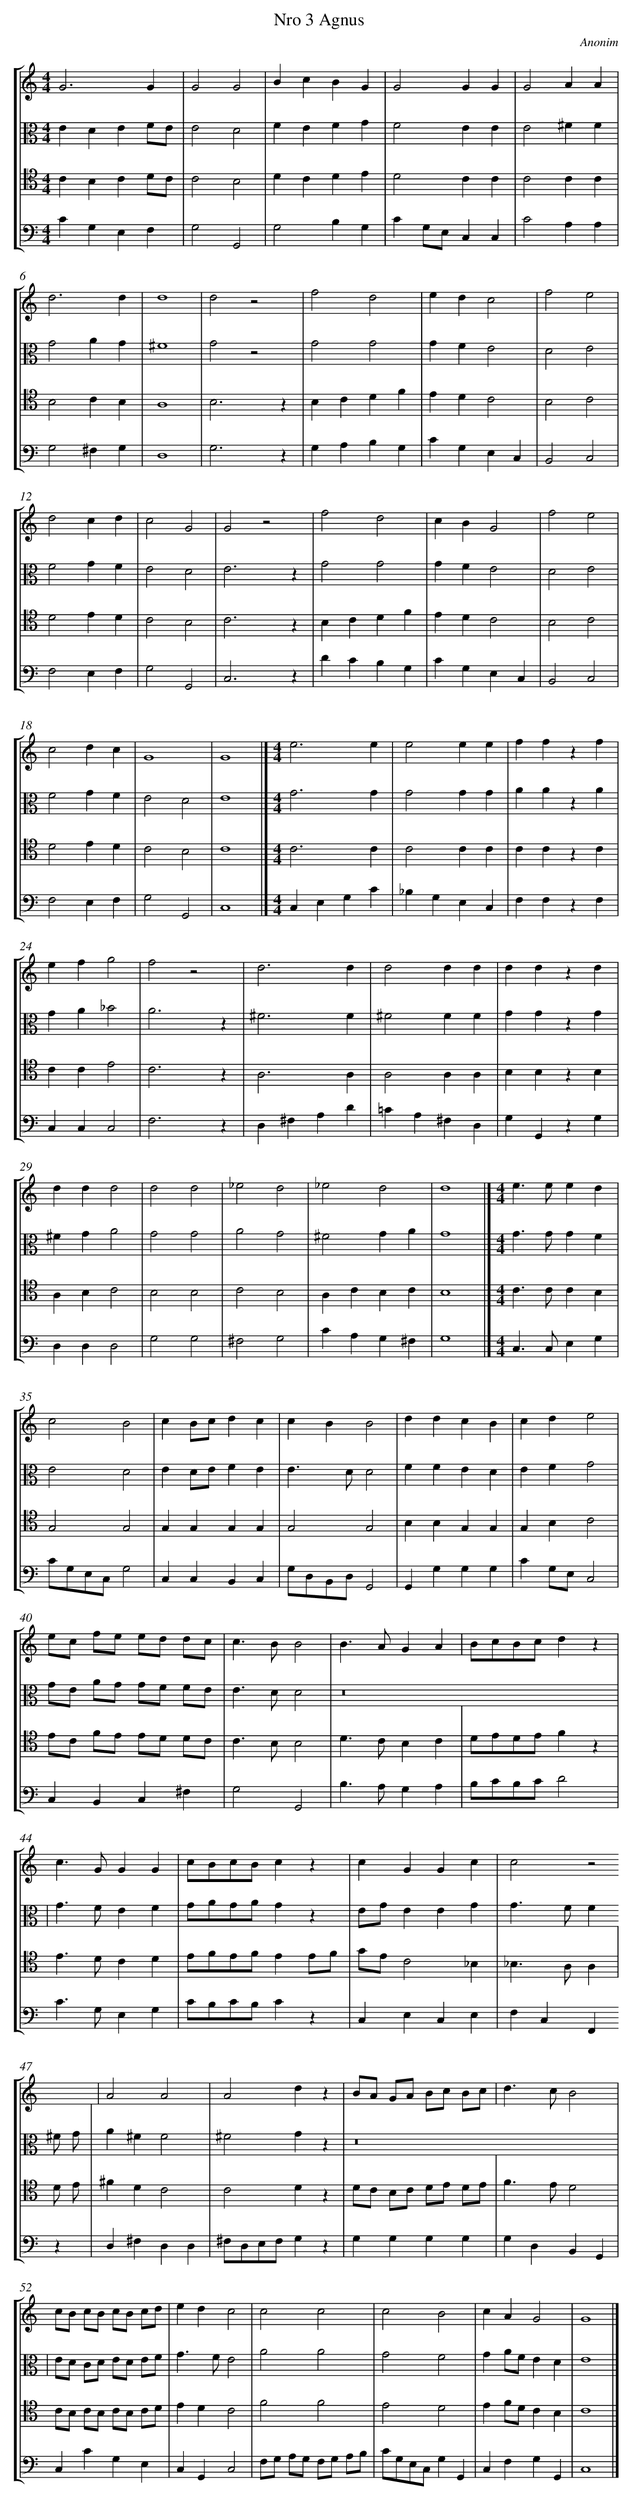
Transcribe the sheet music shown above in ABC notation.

X:1
T: Nro 3 Agnus
C: Anonim
L: 1/4
M: 4/4
%%staves [1 2 3 4]
V: 1
V: 2 clef=alto
V: 3 clef=tenor
V: 4 clef=bass
K: C
[V:1] G3G |
[V:2] EDEF/E/ |
[V:3] CB,CD/C/ |
[V:4] CG,E,F, |
[V:1] G2G2 |
[V:2] E2D2 |
[V:3] C2B,2 |
[V:4] G,2G,,2 |
[V:1] BcBG |
[V:2] FEFG |
[V:3] DCDE |
[V:4] G,2B,G, |
[V:1] G2GG |
[V:2] F2EE |
[V:3] D2CC |
[V:4] CG,/E,/C,C, |
[V:1] G2AA |
[V:2] E2^FF |
[V:3] C2CC |
[V:4] C2A,A, |
[V:1] d3d |
[V:2] G2AG |
[V:3] B,2CB, |
[V:4] G,2^F,G, |
[V:1] d4 |
[V:2] ^F4 |
[V:3] A,4 |
[V:4] D,4 |
[V:1] d2z2 |
[V:2] G2z2 |
[V:3] B,3z |
[V:4] G,3z |
[V:1] f2d2 |
[V:2] G2G2 |
[V:3] B,CDF |
[V:4] G,A,B,G, |
[V:1] edc2 |
[V:2] GFE2 |
[V:3] EDC2 |
[V:4] CG,E,C, |
[V:1] f2e2 |
[V:2] D2E2 |
[V:3] B,2C2 |
[V:4] B,,2C,2 |
[V:1] d2cd |
[V:2] F2GF |
[V:3] D2ED |
[V:4] F,2E,F, |
[V:1] c2G2 |
[V:2] E2D2 |
[V:3] C2B,2 |
[V:4] G,2G,,2 |
[V:1] G2z2 |
[V:2] E3z |
[V:3] C3z |
[V:4] C,3z |
[V:1] f2d2 |
[V:2] G2G2 |
[V:3] B,CDF |
[V:4] DCB,G, |
[V:1] cBG2 |
[V:2] GFE2 |
[V:3] EDC2 |
[V:4] CG,E,C, |
[V:1] f2e2 |
[V:2] D2E2 |
[V:3] B,2C2 |
[V:4] B,,2C,2 |
[V:1] c2dc |
[V:2] F2GF |
[V:3] D2ED |
[V:4] F,2E,F, |
[V:1] G4 |
[V:2] E2D2 |
[V:3] C2B,2 |
[V:4] G,2G,,2 |
[V:1] G4 |]
[V:2] E4 |]
[V:3] C4 |]
[V:4] C,4 |]
[V:1] [M:4/4]e3e [I:setbarnb 22]|
[V:2] [M:4/4]G3G |
[V:3] [M:4/4]C3C |
[V:4] [M:4/4]C,E,G,C |
[V:1] e2ee |
[V:2] G2GG |
[V:3] C2CC |
[V:4] _B,G,E,C, |
[V:1] ffzf |
[V:2] AAzA |
[V:3] CCzC |
[V:4] F,F,zF, |
[V:1] efg2 |
[V:2] GA_B2 |
[V:3] CCE2 |
[V:4] C,C,C,2 |
[V:1] f2z2 |
[V:2] A3z |
[V:3] C3z |
[V:4] F,3z |
[V:1] d3d |
[V:2] ^F3F |
[V:3] A,3A, |
[V:4] D,^F,A,D |
[V:1] d2dd |
[V:2] ^F2FF |
[V:3] A,2A,A, |
[V:4] =CA,^F,D, |
[V:1] ddzd |
[V:2] GGzG |
[V:3] B,B,zB, |
[V:4] G,G,,zG, |
[V:1] ddd2 |
[V:2] ^FGA2 |
[V:3] A,B,C2 |
[V:4] D,D,D,2 |
[V:1] d2d2 |
[V:2] G2G2 |
[V:3] B,2B,2 |
[V:4] G,2G,2 |
[V:1] _e2d2 |
[V:2] A2G2 |
[V:3] C2B,2 |
[V:4] ^F,2G,2 |
[V:1] _e2d2 |
[V:2] ^F2GA |
[V:3] A,CB,C |
[V:4] CA,G,^F, |
[V:1] d4 |]
[V:2] G4 |]
[V:3] B,4 |]
[V:4] G,4 |]
[V:1] [M:4/4]e>eed [I:setbarnb 35]|
[V:2] [M:4/4]G>GGF |
[V:3] [M:4/4]C>CCB, |
[V:4] [M:4/4]C,>C,E,G, |
[V:1] c2B2 |
[V:2] E2D2 |
[V:3] G,2G,2 |
[V:4] C/G,/E,/C,/G,2 |
[V:1] cB/c/dc |
[V:2] ED/E/FE |
[V:3] G,G,G,G, |
[V:4] C,C,B,,C, |
[V:1] cBB2 |
[V:2] E>DD2 |
[V:3] G,2G,2 |
[V:4] G,/D,/B,,/D,/G,,2 |
[V:1] ddcB |
[V:2] FFED |
[V:3] B,B,G,G, |
[V:4] G,,G,G,G, |
[V:1] cde2 |
[V:2] EFG2 |
[V:3] G,B,C2 |
[V:4] CG,/E,/C,2 |
[V:1] e/c/ f/e/ e/d/ d/c/ |
[V:2] G/E/ A/G/ G/F/ F/E/ |
[V:3] E/C/ F/E/ E/D/ D/C/ |
[V:4] C,B,,C,^F, |
[V:1] c>BB2 |
[V:2] E>DD2 |
[V:3] C>B,B,2 |
[V:4] G,2G,,2 |
[V:1] B>AGA |
[V:2] z8 |
[V:3] D>CB,C |
[V:4] B,>A,G,A, |
[V:1] B/c/B/c/dz |
[V:2]  |
[V:3] D/E/D/E/Fz |
[V:4] B,/C/B,/C/D2 |
[V:1] c>GGG |
[V:2] G>FEF |
[V:3] E>DCD |
[V:4] C>G,E,G, |
[V:1] c/B/c/B/cz |
[V:2] G/A/G/A/Gz |
[V:3] E/F/E/F/EE/F/ |
[V:4] C/B,/C/B,/Cz |
[V:1] cGGc |
[V:2] E/G/EEG |
[V:3] G/E/C2_B, |
[V:4] C,E,C,E, |
[V:1] c2z2 [|]
[V:2] G>FF [|]
[V:3] _B,>A,A, |
[V:4] F,C,F,, [|]
[V:1]  [I:setbarnb 48]|
[V:2] ^F/ G/ |
[V:3] D/ E/ |
[V:4] z |
[V:1] A2A2 |
[V:2] A^FF2 |
[V:3] ^FDC2 |
[V:4] D,^F,D,D, |
[V:1] A2dz |
[V:2] ^F2Gz |
[V:3] C2Dz |
[V:4] ^F,/D,/E,/F,/G,z |
[V:1] B/A/ G/A/ B/c/ B/c/ |
[V:2] z8 |
[V:3] D/C/ B,/C/ D/E/ D/E/ |
[V:4] G,G,G,G, |
[V:1] d>cB2 |
[V:2]  |
[V:3] F>ED2 |
[V:4] G,D,B,,G,, |
[V:1] c/B/ c/B/ c/B/ c/d/ |
[V:2] E/D/ C/D/ E/D/ E/F/ |
[V:3] C/B,/ C/B,/ C/B,/ C/D/ |
[V:4] C,CG,E, |
[V:1] edc2 |
[V:2] G>FE2 |
[V:3] EDC2 |
[V:4] C,G,,C,2 |
[V:1] c2c2 |
[V:2] A2A2 |
[V:3] F2F2 |
[V:4] F,/G,/ A,/G,/ F,/G,/ A,/B,/ |
[V:1] c2B2 |
[V:2] G2F2 |
[V:3] E2D2 |
[V:4] C/G,/E,/C,/G,G,, |
[V:1] cAG2 |
[V:2] GA/F/ED |
[V:3] EF/D/CB, |
[V:4] C,F,G,G,, |
[V:1] G4 |]
[V:2] E4 |]
[V:3] C4 |]
[V:4] C,4 |]
